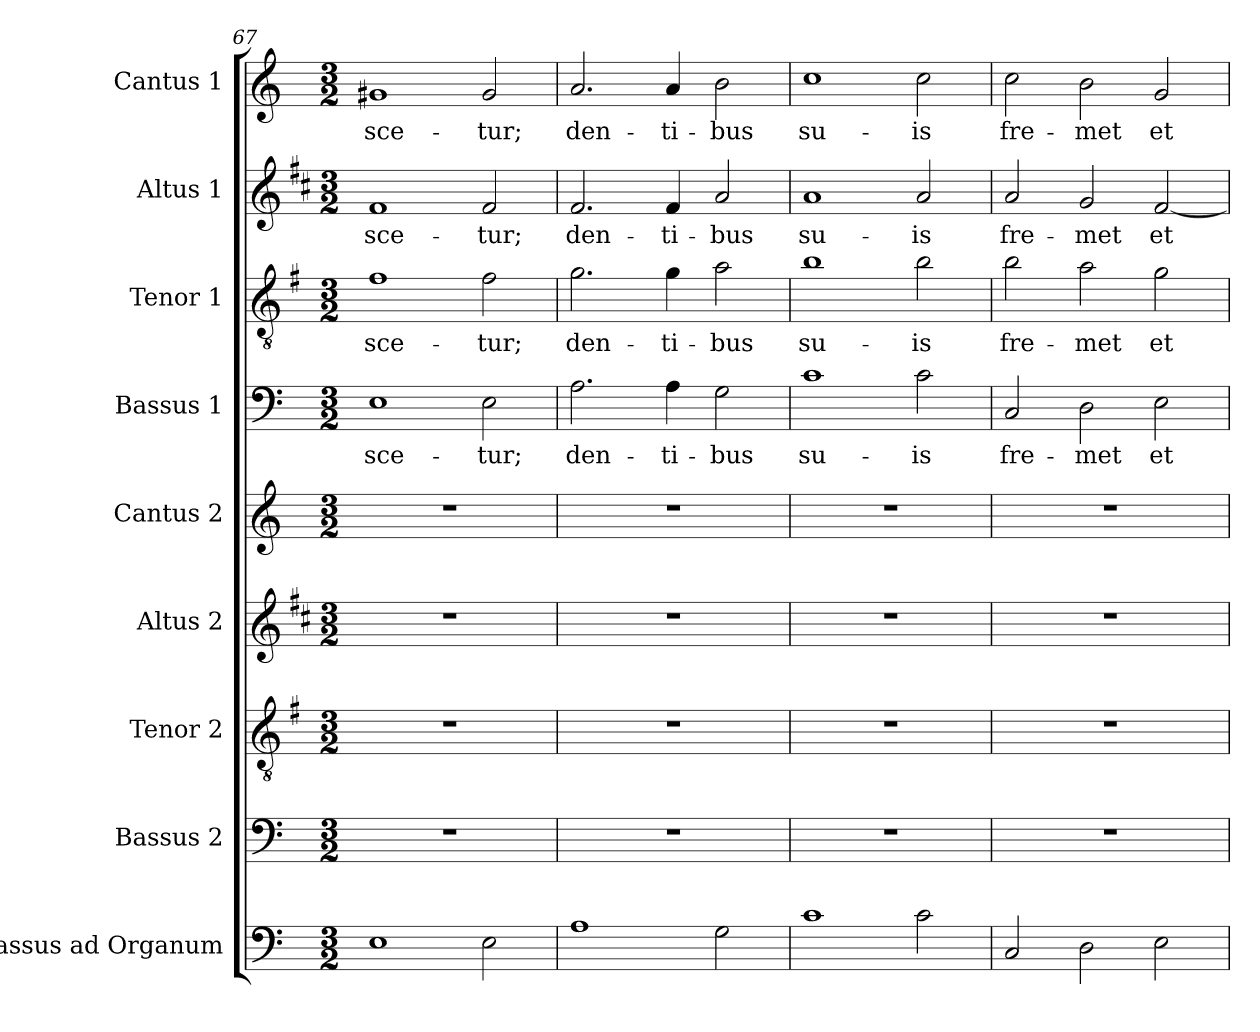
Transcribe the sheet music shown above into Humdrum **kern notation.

**kern	**kern	**kern	**kern	**kern	**kern	**text	**kern	**text	**kern	**text	**kern	**text
*part9	*part8	*part7	*part6	*part5	*part4	*part4	*part3	*part3	*part2	*part2	*part1	*part1
*staff9	*staff8	*staff7	*staff6	*staff5	*staff4	*staff4	*staff3	*staff3	*staff2	*staff2	*staff1	*staff1
*I"Bassus ad Organum	*I"Bassus 2	*I"Tenor 2	*I"Altus 2	*I"Cantus 2	*I"Bassus 1	*	*I"Tenor 1	*	*I"Altus 1	*	*I"Cantus 1	*
*I'Org	*I'B2	*I'T2	*I'A2	*I'C2	*I'B1	*	*I'T1	*	*I'A1	*	*I'C1	*
!!LO:PB:g=z
*clefF4	*clefF4	*clefGv2	*clefG2	*clefG2	*clefF4	*	*clefGv2	*	*clefG2	*	*clefG2	*
*	*	*ITrd4c7	*ITrd1c2	*	*	*	*ITrd4c7	*	*ITrd1c2	*	*	*
*k[]	*k[]	*k[]	*k[]	*k[]	*k[]	*	*k[]	*	*k[]	*	*k[]	*
*C:	*C:	*C:	*C:	*C:	*C:	*	*C:	*	*C:	*	*C:	*
*M3/2	*M3/2	*M3/2	*M3/2	*M3/2	*M3/2	*	*M3/2	*	*M3/2	*	*M3/2	*
=67	=67	=67	=67	=67	=67	=67	=67	=67	=67	=67	=67	=67
!	!	!	!	!	!	!LO:LY:b	!	!LO:LY:b	!	!LO:LY:b	!	!LO:LY:b
1E	1.r	1.r	1.r	1.r	1E	-sce-	1B	-sce-	1e	-sce-	1g#X	-sce-
!	!	!	!	!	!	!LO:LY:b	!	!LO:LY:b	!	!LO:LY:b	!	!LO:LY:b
2E\	.	.	.	.	2E\	-tur;	2B\	-tur;	2e/	-tur;	2g#/	-tur;
=68	=68	=68	=68	=68	=68	=68	=68	=68	=68	=68	=68	=68
!	!	!	!	!	!	!LO:LY:b	!	!LO:LY:b	!	!LO:LY:b	!	!LO:LY:b
1A	1.r	1.r	1.r	1.r	2.A\	den-	2.c\	den-	2.e/	den-	2.a/	den-
!	!	!	!	!	!	!LO:LY:b	!	!LO:LY:b	!	!LO:LY:b	!	!LO:LY:b
.	.	.	.	.	4A\	-ti-	4c\	-ti-	4e/	-ti-	4a/	-ti-
!	!	!	!	!	!	!LO:LY:b	!	!LO:LY:b	!	!LO:LY:b	!	!LO:LY:b
2G\	.	.	.	.	2G\	-bus	2d\	-bus	2g/	-bus	2b\	-bus
=69	=69	=69	=69	=69	=69	=69	=69	=69	=69	=69	=69	=69
!	!	!	!	!	!	!LO:LY:b	!	!LO:LY:b	!	!LO:LY:b	!	!LO:LY:b
1c	1.r	1.r	1.r	1.r	1c	su-	1e	su-	1g	su-	1cc	su-
!	!	!	!	!	!	!LO:LY:b	!	!LO:LY:b	!	!LO:LY:b	!	!LO:LY:b
2c\	.	.	.	.	2c\	-is	2e\	-is	2g/	-is	2cc\	-is
=70	=70	=70	=70	=70	=70	=70	=70	=70	=70	=70	=70	=70
!	!	!	!	!	!	!LO:LY:b	!	!LO:LY:b	!	!LO:LY:b	!	!LO:LY:b
2C/	1.r	1.r	1.r	1.r	2C/	fre-	2e\	fre-	2g/	fre-	2cc\	fre-
!	!	!	!	!	!	!LO:LY:b	!	!LO:LY:b	!	!LO:LY:b	!	!LO:LY:b
2D\	.	.	.	.	2D\	-met	2d\	-met	2f/	-met	2b\	-met
!	!	!	!	!	!	!LO:LY:b	!	!LO:LY:b	!	!LO:LY:b	!	!LO:LY:b
2E\	.	.	.	.	2E\	et	2c\	et	[2e/	et	2g/	et
=	=	=	=	=	=	=	=	=	=	=	=	=
*-	*-	*-	*-	*-	*-	*-	*-	*-	*-	*-	*-	*-
